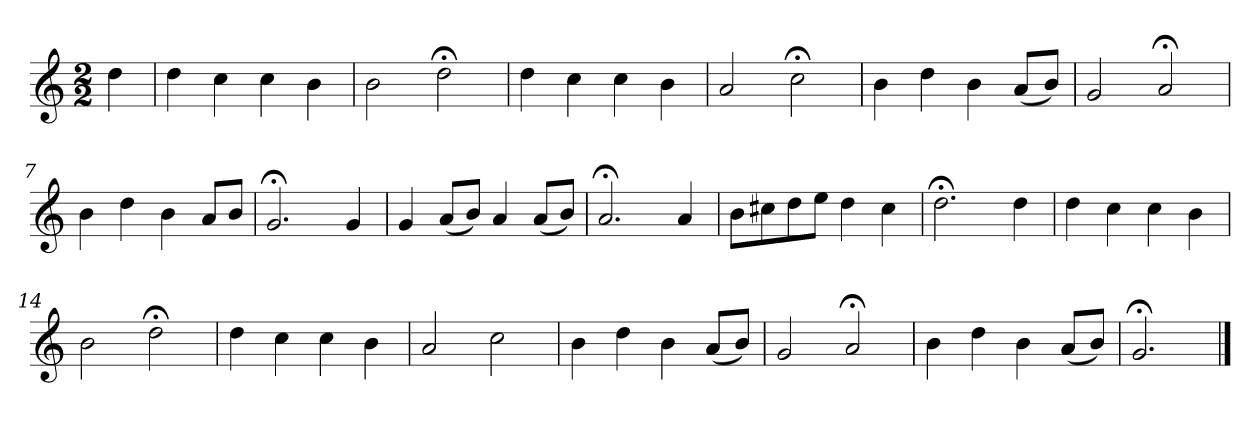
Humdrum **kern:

**kern
*part1
*staff1
*k[]
*C:
*M2/2
*MM120
=
4dd
=1
4dd
4cc
4cc
4b
=2
2b
2dd;<
=3
4dd
4cc
4cc
4b
=4
2a
2cc;<
=5
4b
4dd
4b
(8aL
8bJ)
=6
2g
2a;<
=7
4b
4dd
4b
8aL
8bJ
=8
2.g;<
4g
=9
4g
(8aL
8bJ)
4a
(8aL
8bJ)
=10
2.a;<
4a
=11
8bL
8cc#X
8dd
8eeJ
4dd
4cc#
=12
2.dd;<
4dd
=13
4dd
4cc
4cc
4b
=14
2b
2dd;<
=15
4dd
4cc
4cc
4b
=16
2a
2cc
=17
4b
4dd
4b
(8aL
8bJ)
=18
2g
2a;<
=19
4b
4dd
4b
(8aL
8bJ)
=20
2.g;<
==
*-
